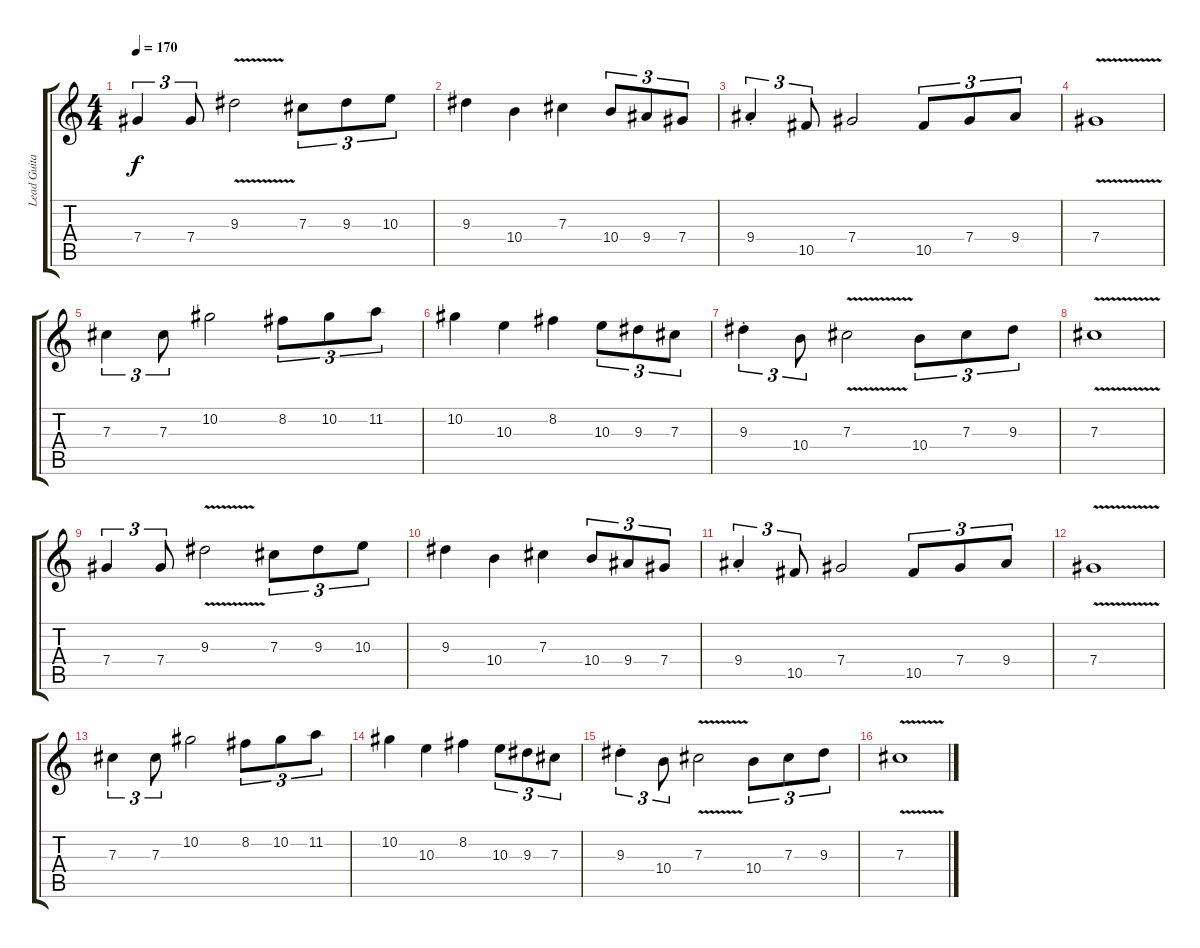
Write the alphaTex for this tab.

\track ("Lead Guitar 1" "Lead Guita") {instrument distortionguitar}
\staff {score tabs}
\tuning (Eb4 Bb3 Gb3 Db3 Ab2 Eb2) {hide}
\ts (4 4)
\tempo 170
\clef g2
\ks c
7.4.4{tu (3 2) dy f} 7.4.8{tu (3 2)} 9.3{v}.2 7.3.8{tu (3 2)} 9.3.8{tu (3 2)} 10.3.8{tu (3 2)} |
9.3.4 10.4.4 7.3.4 10.4.8{tu (3 2)} 9.4.8{tu (3 2)} 7.4.8{tu (3 2)} |
9.4{st}.4{tu (3 2)} 10.5.8{tu (3 2)} 7.4.2 10.5.8{tu (3 2)} 7.4.8{tu (3 2)} 9.4.8{tu (3 2)} |
7.4{v}.1 |
7.3.4{tu (3 2)} 7.3.8{tu (3 2)} 10.2.2 8.2.8{tu (3 2)} 10.2.8{tu (3 2)} 11.2.8{tu (3 2)} |
10.2.4 10.3.4 8.2.4 10.3.8{tu (3 2)} 9.3.8{tu (3 2)} 7.3.8{tu (3 2)} |
9.3{st}.4{tu (3 2)} 10.4.8{tu (3 2)} 7.3{v}.2 10.4.8{tu (3 2)} 7.3.8{tu (3 2)} 9.3.8{tu (3 2)} |
7.3{v}.1 |
7.4.4{tu (3 2)} 7.4.8{tu (3 2)} 9.3{v}.2 7.3.8{tu (3 2)} 9.3.8{tu (3 2)} 10.3.8{tu (3 2)} |
9.3.4 10.4.4 7.3.4 10.4.8{tu (3 2)} 9.4.8{tu (3 2)} 7.4.8{tu (3 2)} |
9.4{st}.4{tu (3 2)} 10.5.8{tu (3 2)} 7.4.2 10.5.8{tu (3 2)} 7.4.8{tu (3 2)} 9.4.8{tu (3 2)} |
7.4{v}.1 |
7.3.4{tu (3 2)} 7.3.8{tu (3 2)} 10.2.2 8.2.8{tu (3 2)} 10.2.8{tu (3 2)} 11.2.8{tu (3 2)} |
10.2.4 10.3.4 8.2.4 10.3.8{tu (3 2)} 9.3.8{tu (3 2)} 7.3.8{tu (3 2)} |
9.3{st}.4{tu (3 2)} 10.4.8{tu (3 2)} 7.3{v}.2 10.4.8{tu (3 2)} 7.3.8{tu (3 2)} 9.3.8{tu (3 2)} |
7.3{v}.1
